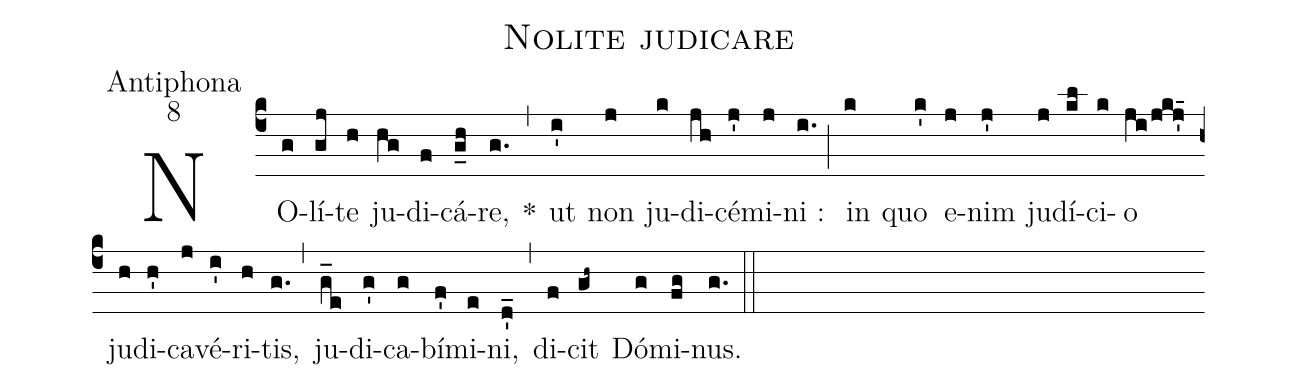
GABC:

name:Nolite judicare;
office-part:Antiphona;
mode:8;
%%
(c4) NO(g)lí(gj)te(h) ju(hg)di(f)cá(g_h)re,(g.) *(,) ut(i') non(j) ju(k)di(jh)cé(j')mi(j)ni :(i.) (;) in(k) quo(k') e(j)nim(j') ju(j)dí(kl)ci(k)o(ji/j!k!j'_5) ju(h)di(h')ca(j)vé(i')ri(h)tis,(g.) (,) ju(g_e)di(g')ca(g)bí(f')mi(e)ni,(d'_) (,) di(f)cit(gh~) Dó(g)mi(fg)nus.(g.) (::)
